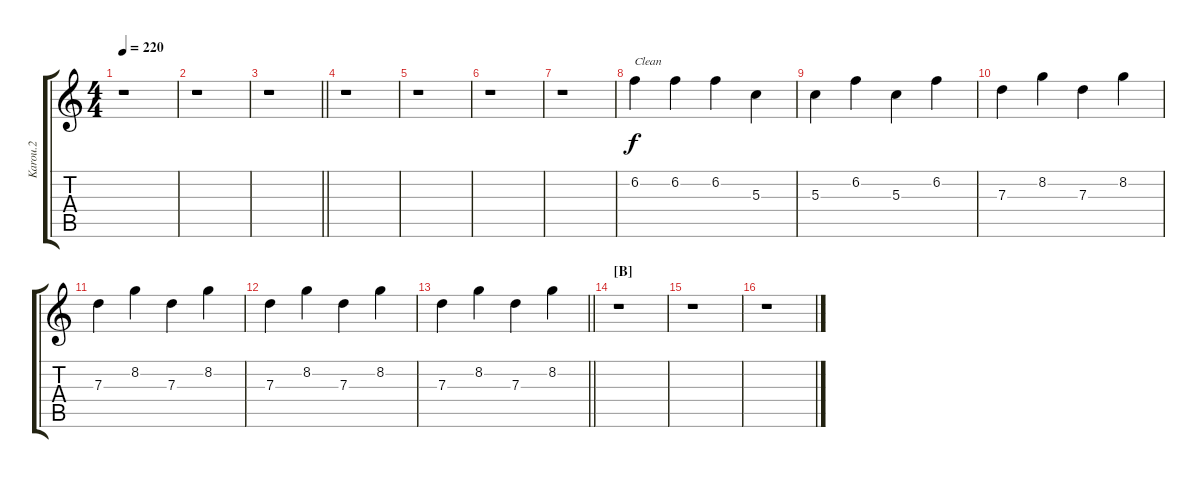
\track ("Karou.2" "Karou.2") {instrument electricguitarclean}
\staff {score tabs}
\tuning (E4 B3 G3 D3 A2 E2) {hide}
\ts (4 4)
\tempo 220
\clef g2
\ks c
r.1{dy f} |
r.1 |
\barLineRight lightlight
r.1 |
r.1 |
r.1 |
r.1 |
r.1 |
6.2.4{txt "Clean" instrument electricguitarclean} 6.2.4 6.2.4 5.3.4 |
5.3.4 6.2.4 5.3.4 6.2.4 |
7.3.4 8.2.4 7.3.4 8.2.4 |
7.3.4 8.2.4 7.3.4 8.2.4 |
7.3.4 8.2.4 7.3.4 8.2.4 |
\barLineRight lightlight
7.3.4 8.2.4 7.3.4 8.2.4 |
\section ("" "[B]")
r.1 |
r.1 |
r.1
